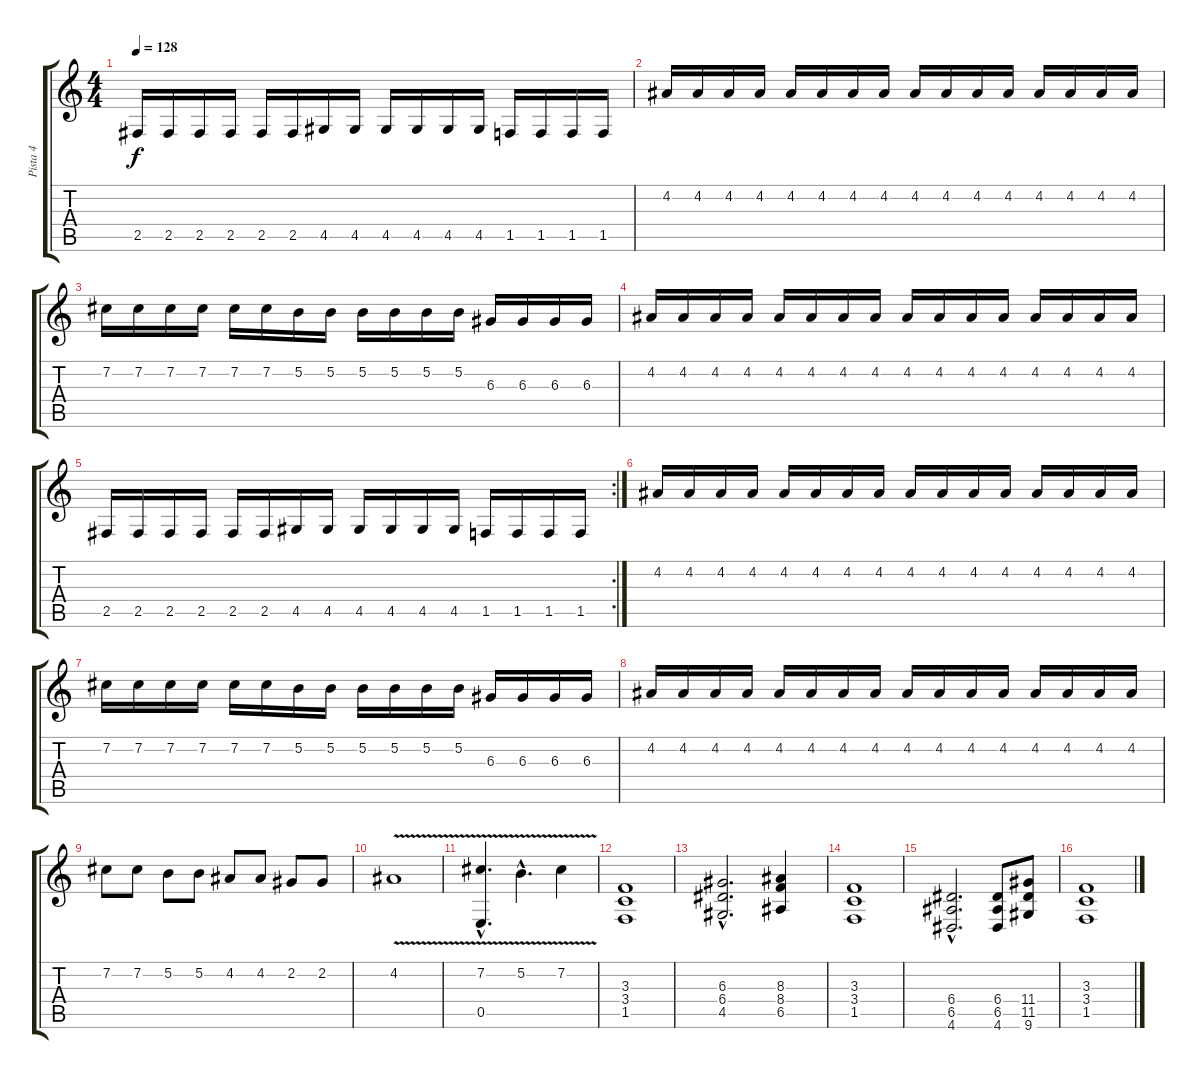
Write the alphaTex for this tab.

\track ("Pista 4" "Pista 4") {instrument overdrivenguitar}
\staff {score tabs}
\tuning (B3 Gb3 D3 A2 E2 B1) {hide}
\ts (4 4)
\tempo 128
\clef g2
\ks c
2.5.16{dy f} 2.5.16 2.5.16 2.5.16 2.5.16 2.5.16 4.5.16 4.5.16 4.5.16 4.5.16 4.5.16 4.5.16 1.5.16 1.5.16 1.5.16 1.5.16 |
4.2.16 4.2.16 4.2.16 4.2.16 4.2.16 4.2.16 4.2.16 4.2.16 4.2.16 4.2.16 4.2.16 4.2.16 4.2.16 4.2.16 4.2.16 4.2.16 |
7.2.16 7.2.16 7.2.16 7.2.16 7.2.16 7.2.16 5.2.16 5.2.16 5.2.16 5.2.16 5.2.16 5.2.16 6.3.16 6.3.16 6.3.16 6.3.16 |
4.2.16 4.2.16 4.2.16 4.2.16 4.2.16 4.2.16 4.2.16 4.2.16 4.2.16 4.2.16 4.2.16 4.2.16 4.2.16 4.2.16 4.2.16 4.2.16 |
\rc 2
2.5.16 2.5.16 2.5.16 2.5.16 2.5.16 2.5.16 4.5.16 4.5.16 4.5.16 4.5.16 4.5.16 4.5.16 1.5.16 1.5.16 1.5.16 1.5.16 |
4.2.16 4.2.16 4.2.16 4.2.16 4.2.16 4.2.16 4.2.16 4.2.16 4.2.16 4.2.16 4.2.16 4.2.16 4.2.16 4.2.16 4.2.16 4.2.16 |
7.2.16 7.2.16 7.2.16 7.2.16 7.2.16 7.2.16 5.2.16 5.2.16 5.2.16 5.2.16 5.2.16 5.2.16 6.3.16 6.3.16 6.3.16 6.3.16 |
4.2.16 4.2.16 4.2.16 4.2.16 4.2.16 4.2.16 4.2.16 4.2.16 4.2.16 4.2.16 4.2.16 4.2.16 4.2.16 4.2.16 4.2.16 4.2.16 |
7.2.8 7.2.8 5.2.8 5.2.8 4.2.8 4.2.8 2.2.8 2.2.8 |
4.2{v}.1 |
(7.2{v hac} 0.5{hac}).4{d} 5.2{v hac}.4{d} 7.2{v}.4 |
(3.3 3.4 1.5).1 |
(6.3{hac} 6.4{hac} 4.5{hac}).2{d} (8.3 8.4 6.5).4 |
(3.3 3.4 1.5).1 |
(6.4{hac} 6.5{hac} 4.6{hac}).2{d} (6.4 6.5 4.6).8 (11.4 11.5 9.6).8 |
(3.3 3.4 1.5).1
